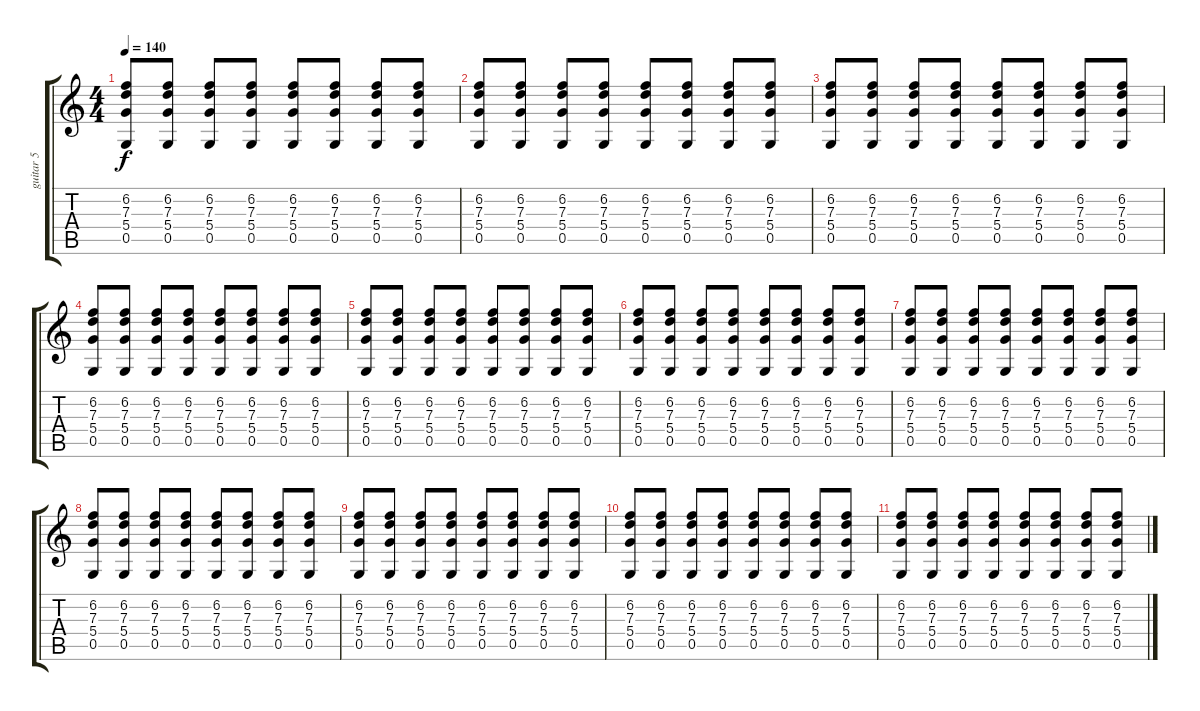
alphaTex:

\track ("guitar 5" "guitar 5") {instrument electricguitarjazz}
\staff {score tabs}
\tuning (E4 B3 G3 D3 G2 E2) {hide}
\ts (4 4)
\tempo 140
\clef g2
\ks c
(6.2 7.3 5.4 0.5).8{dy f} (6.2 7.3 5.4 0.5).8 (6.2 7.3 5.4 0.5).8 (6.2 7.3 5.4 0.5).8 (6.2 7.3 5.4 0.5).8 (6.2 7.3 5.4 0.5).8 (6.2 7.3 5.4 0.5).8 (6.2 7.3 5.4 0.5).8 |
(6.2 7.3 5.4 0.5).8 (6.2 7.3 5.4 0.5).8 (6.2 7.3 5.4 0.5).8 (6.2 7.3 5.4 0.5).8 (6.2 7.3 5.4 0.5).8 (6.2 7.3 5.4 0.5).8 (6.2 7.3 5.4 0.5).8 (6.2 7.3 5.4 0.5).8 |
(6.2 7.3 5.4 0.5).8 (6.2 7.3 5.4 0.5).8 (6.2 7.3 5.4 0.5).8 (6.2 7.3 5.4 0.5).8 (6.2 7.3 5.4 0.5).8 (6.2 7.3 5.4 0.5).8 (6.2 7.3 5.4 0.5).8 (6.2 7.3 5.4 0.5).8 |
(6.2 7.3 5.4 0.5).8 (6.2 7.3 5.4 0.5).8 (6.2 7.3 5.4 0.5).8 (6.2 7.3 5.4 0.5).8 (6.2 7.3 5.4 0.5).8 (6.2 7.3 5.4 0.5).8 (6.2 7.3 5.4 0.5).8 (6.2 7.3 5.4 0.5).8 |
(6.2 7.3 5.4 0.5).8 (6.2 7.3 5.4 0.5).8 (6.2 7.3 5.4 0.5).8 (6.2 7.3 5.4 0.5).8 (6.2 7.3 5.4 0.5).8 (6.2 7.3 5.4 0.5).8 (6.2 7.3 5.4 0.5).8 (6.2 7.3 5.4 0.5).8 |
(6.2 7.3 5.4 0.5).8 (6.2 7.3 5.4 0.5).8 (6.2 7.3 5.4 0.5).8 (6.2 7.3 5.4 0.5).8 (6.2 7.3 5.4 0.5).8 (6.2 7.3 5.4 0.5).8 (6.2 7.3 5.4 0.5).8 (6.2 7.3 5.4 0.5).8 |
(6.2 7.3 5.4 0.5).8 (6.2 7.3 5.4 0.5).8 (6.2 7.3 5.4 0.5).8 (6.2 7.3 5.4 0.5).8 (6.2 7.3 5.4 0.5).8 (6.2 7.3 5.4 0.5).8 (6.2 7.3 5.4 0.5).8 (6.2 7.3 5.4 0.5).8 |
(6.2 7.3 5.4 0.5).8 (6.2 7.3 5.4 0.5).8 (6.2 7.3 5.4 0.5).8 (6.2 7.3 5.4 0.5).8 (6.2 7.3 5.4 0.5).8 (6.2 7.3 5.4 0.5).8 (6.2 7.3 5.4 0.5).8 (6.2 7.3 5.4 0.5).8 |
(6.2 7.3 5.4 0.5).8 (6.2 7.3 5.4 0.5).8 (6.2 7.3 5.4 0.5).8 (6.2 7.3 5.4 0.5).8 (6.2 7.3 5.4 0.5).8 (6.2 7.3 5.4 0.5).8 (6.2 7.3 5.4 0.5).8 (6.2 7.3 5.4 0.5).8 |
(6.2 7.3 5.4 0.5).8 (6.2 7.3 5.4 0.5).8 (6.2 7.3 5.4 0.5).8 (6.2 7.3 5.4 0.5).8 (6.2 7.3 5.4 0.5).8 (6.2 7.3 5.4 0.5).8 (6.2 7.3 5.4 0.5).8 (6.2 7.3 5.4 0.5).8 |
(6.2 7.3 5.4 0.5).8 (6.2 7.3 5.4 0.5).8 (6.2 7.3 5.4 0.5).8 (6.2 7.3 5.4 0.5).8 (6.2 7.3 5.4 0.5).8 (6.2 7.3 5.4 0.5).8 (6.2 7.3 5.4 0.5).8 (6.2 7.3 5.4 0.5).8
